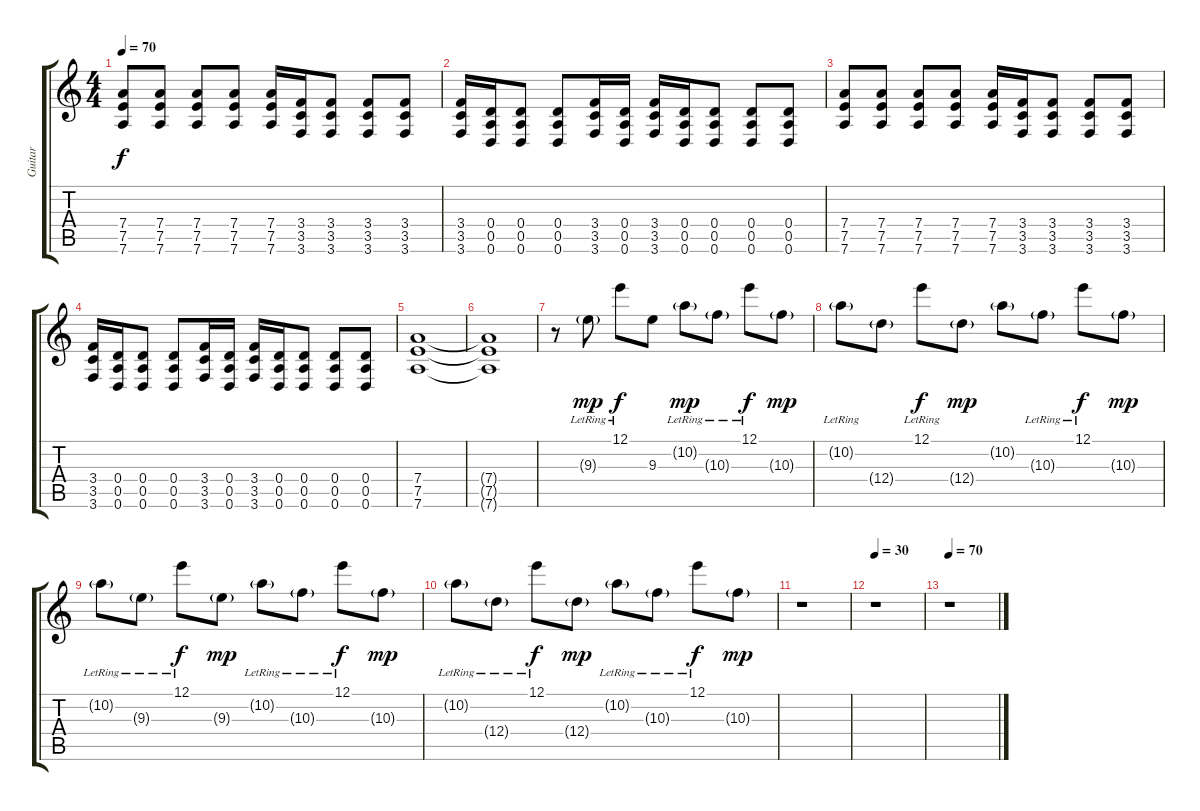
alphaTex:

\track ("Guitar" "Guitar") {instrument electricguitarclean}
\staff {score tabs}
\tuning (E4 B3 G3 D3 A2 D2) {hide}
\ts (4 4)
\tempo 70
\clef g2
\ks c
(7.4 7.5 7.6).8{dy f} (7.4 7.5 7.6).8 (7.4 7.5 7.6).8 (7.4 7.5 7.6).8 (7.4 7.5 7.6).16 (3.4 3.5 3.6).16 (3.4 3.5 3.6).8 (3.4 3.5 3.6).8 (3.4 3.5 3.6).8 |
(3.4 3.5 3.6).16 (0.4 0.5 0.6).16 (0.4 0.5 0.6).8 (0.4 0.5 0.6).8 (3.4 3.5 3.6).16 (0.4 0.5 0.6).16 (3.4 3.5 3.6).16 (0.4 0.5 0.6).16 (0.4 0.5 0.6).8 (0.4 0.5 0.6).8 (0.4 0.5 0.6).8 |
(7.4 7.5 7.6).8 (7.4 7.5 7.6).8 (7.4 7.5 7.6).8 (7.4 7.5 7.6).8 (7.4 7.5 7.6).16 (3.4 3.5 3.6).16 (3.4 3.5 3.6).8 (3.4 3.5 3.6).8 (3.4 3.5 3.6).8 |
(3.4 3.5 3.6).16 (0.4 0.5 0.6).16 (0.4 0.5 0.6).8 (0.4 0.5 0.6).8 (3.4 3.5 3.6).16 (0.4 0.5 0.6).16 (3.4 3.5 3.6).16 (0.4 0.5 0.6).16 (0.4 0.5 0.6).8 (0.4 0.5 0.6).8 (0.4 0.5 0.6).8 |
(7.4 7.5 7.6).1 |
(7.4{t} 7.5{t} 7.6{t}).1 |
r.8 9.3{g lr}.8{dy mp instrument electricguitarclean} 12.1{lr}.8{dy f} 9.3.8 10.2{g lr}.8{dy mp} 10.3{g lr}.8 12.1{lr}.8{dy f} 10.3{g}.8{dy mp} |
10.2{g lr}.8 12.4{g}.8 12.1{lr}.8{dy f} 12.4{g}.8{dy mp} 10.2{g}.8 10.3{g lr}.8 12.1{lr}.8{dy f} 10.3{g}.8{dy mp} |
10.2{g lr}.8 9.3{g lr}.8 12.1{lr}.8{dy f} 9.3{g}.8{dy mp} 10.2{g lr}.8 10.3{g lr}.8 12.1{lr}.8{dy f} 10.3{g}.8{dy mp} |
10.2{g lr}.8 12.4{g lr}.8 12.1{lr}.8{dy f} 12.4{g}.8{dy mp} 10.2{g lr}.8 10.3{g lr}.8 12.1{lr}.8{dy f} 10.3{g}.8{dy mp} |
r.1 |
\tempo 30
r.1 |
\tempo 70
r.1
